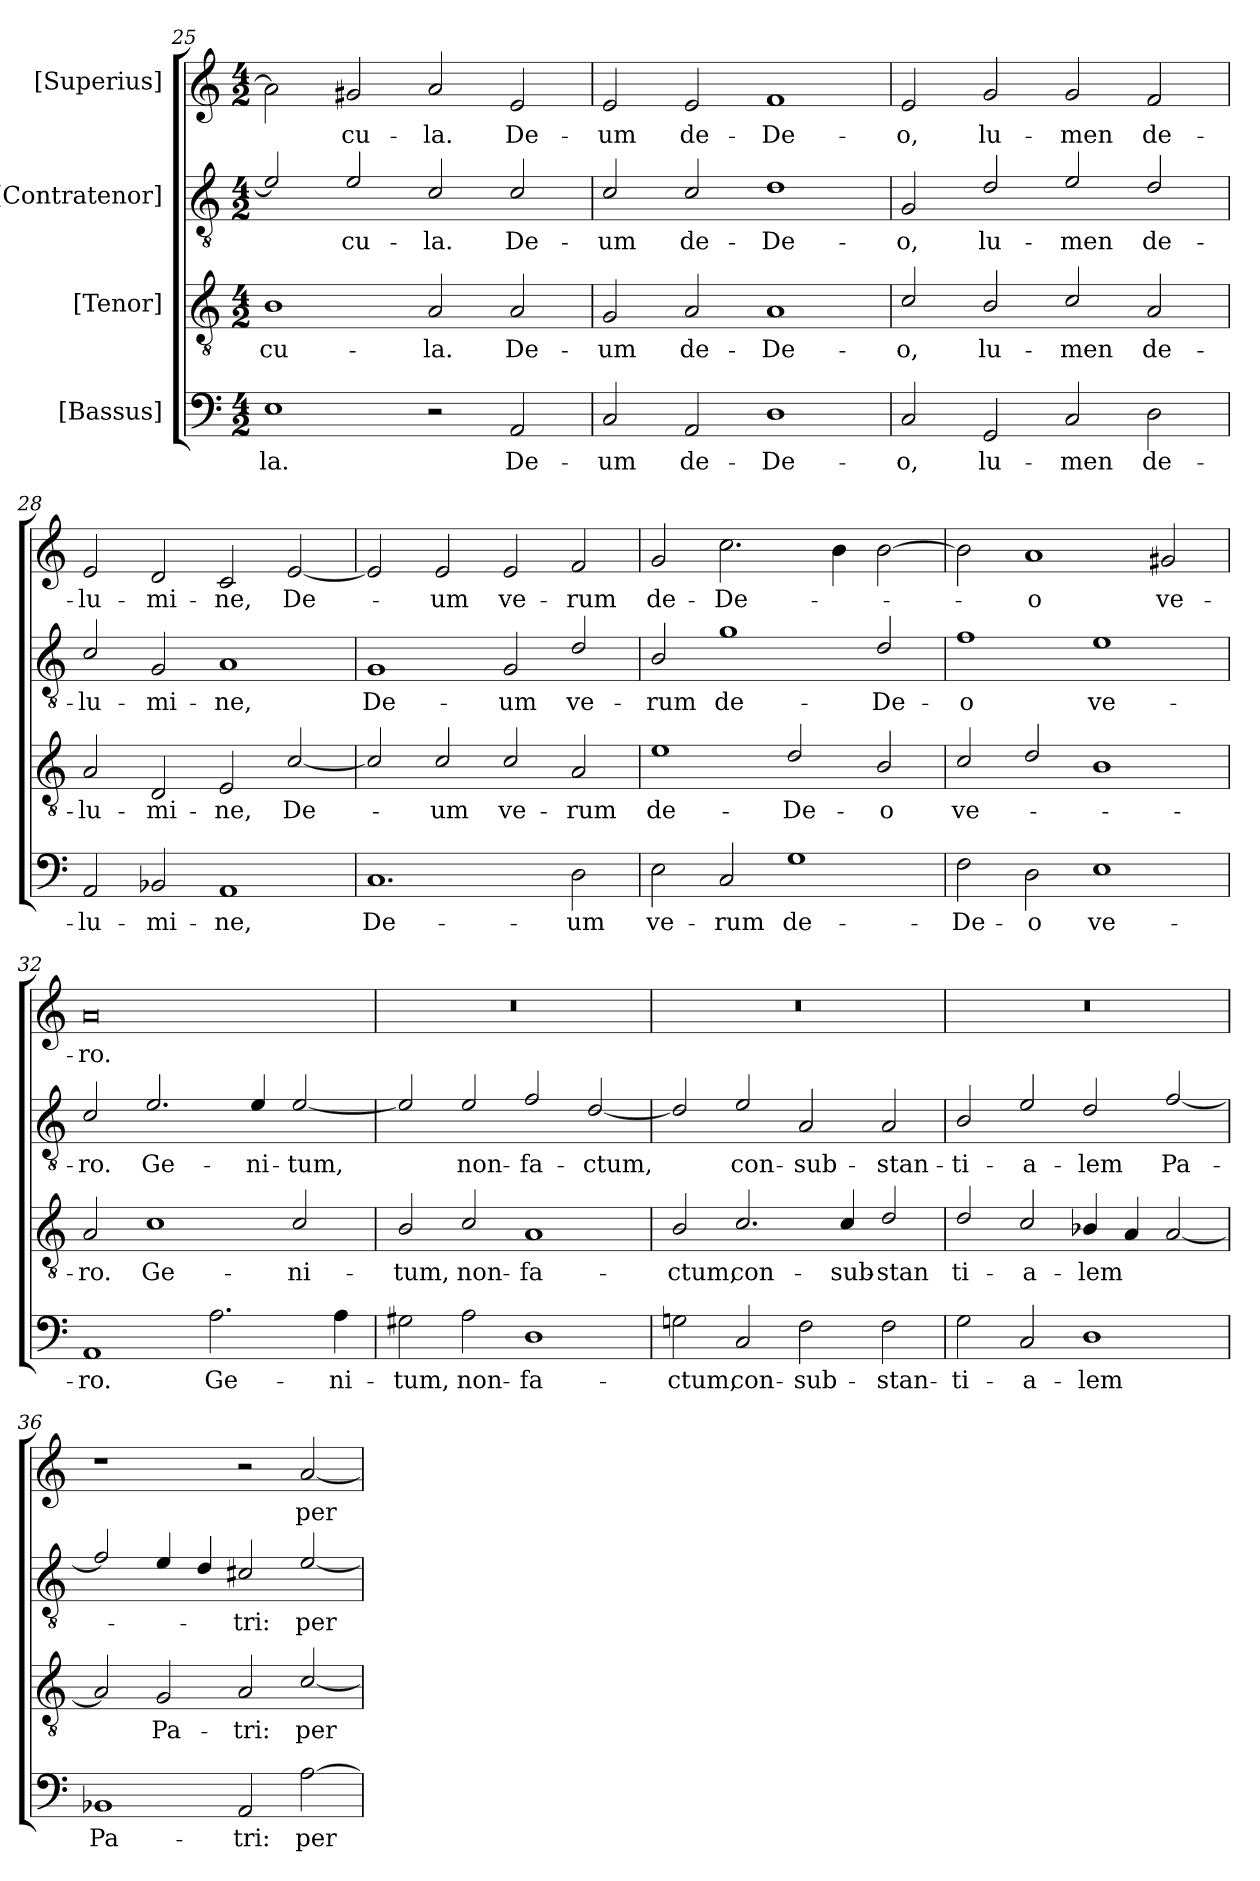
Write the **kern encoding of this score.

**kern	**text	**kern	**text	**kern	**text	**kern	**text
*part4	*part4	*part3	*part3	*part2	*part2	*part1	*part1
*staff4	*staff4	*staff3	*staff3	*staff2	*staff2	*staff1	*staff1
*I"[Bassus]	*	*I"[Tenor]	*	*I"[Contratenor]	*	*I"[Superius]	*
*clefF4	*	*clefGv2	*	*clefGv2	*	*clefG2	*
*k[]	*	*k[]	*	*k[]	*	*k[]	*
*M4/2	*	*M4/2	*	*M4/2	*	*M4/2	*
=25	=25	=25	=25	=25	=25	=25	=25
1E\	-la.	1B\	-cu-	2e/]	.	2a\]	.
.	.	.	.	2e/	-cu-	2g#X/	-cu-
2r	.	2A/	-la.	2c/	-la.	2a/	-la.
2AA/	De-	2A/	De-	2c/	De-	2e/	De-
=26	=26	=26	=26	=26	=26	=26	=26
2C/	-um	2G/	-um	2c/	-um	2e/	-um
2AA/	de-	2A/	de-	2c/	de-	2e/	de-
1D\	De-	1A/	De-	1d\	De-	1f/	De-
=27	=27	=27	=27	=27	=27	=27	=27
2C/	-o,	2c/	-o,	2G/	-o,	2e/	-o,
2GG/	lu-	2B/	lu-	2d/	lu-	2g/	lu-
2C/	-men	2c/	-men	2e/	-men	2g/	-men
2D\	de-	2A/	de-	2d/	de-	2f/	de-
=28	=28	=28	=28	=28	=28	=28	=28
2AA/	lu-	2A/	lu-	2c/	lu-	2e/	lu-
2BB-X/	-mi-	2D/	-mi-	2G/	-mi-	2d/	-mi-
1AA/	-ne,	2E/	-ne,	1A/	-ne,	2c/	-ne,
.	.	[2c/	De­-	.	.	[2e/	De­-
=29	=29	=29	=29	=29	=29	=29	=29
1.C/	De-	2c/]	.	1G/	De-	2e/]	.
.	.	2c/	-um	.	.	2e/	-um
.	.	2c/	ve-	2G/	-um	2e/	ve-
2D\	-um	2A/	-rum	2d/	ve-	2f/	-rum
=30	=30	=30	=30	=30	=30	=30	=30
2E\	ve-	1e\	de-	2B/	-rum	2g/	de-
2C/	-rum	.	.	1g\	de-	2.cc\	De­-
1G\	de-	2d/	De-	.	.	.	.
.	.	.	.	.	.	4b\	.
.	.	2B/	-o	2d/	De-	[2b\	.
=31	=31	=31	=31	=31	=31	=31	=31
2F\	De-	2c/	ve-	1f\	-o	2b\]	.
2D\	-o	2d/	.	.	.	1a/	-o
1E\	ve-	1B\	.	1e\	ve-	.	.
.	.	.	.	.	.	2g#X/	ve-
=32	=32	=32	=32	=32	=32	=32	=32
1AA/	-ro.	2A/	-ro.	2c/	-ro.	0a/	-ro.
.	.	1c\	Ge-	2.e/	Ge-	.	.
2.A\	Ge-	.	.	.	.	.	.
.	.	.	.	4e/	-ni-	.	.
.	.	2c/	-ni-	[2e/	-tum,	.	.
4A\	-ni-	.	.	.	.	.	.
=33	=33	=33	=33	=33	=33	=33	=33
2G#X\	-tum,	2B/	-tum,	2e/]	.	0r	.
2A\	non-	2c/	non-	2e/	non-	.	.
1D\	fa-	1A/	fa-	2f/	fa-	.	.
.	.	.	.	[2d/	-ctum,	.	.
=34	=34	=34	=34	=34	=34	=34	=34
2Gn\	-ctum,	2B/	-ctum,	2d/]	.	0r	.
2C/	con-	2.c/	con-	2e/	con-	.	.
2F\	-sub-	.	.	2A/	-sub-	.	.
.	.	4c/	-sub-	.	.	.	.
2F\	-stan-	2d/	-stan­	2A/	-stan­-	.	.
=35	=35	=35	=35	=35	=35	=35	=35
2G\	-ti-	2d/	ti-	2B/	-ti-	0r	.
2C/	-a-	2c/	-a-	2e/	-a-	.	.
1D\	-lem	4B-X/	-lem	2d/	-lem	.	.
.	.	4A/	.	.	.	.	.
.	.	[2A/	.	[2f/	Pa­-	.	.
=36	=36	=36	=36	=36	=36	=36	=36
1BB-X/	Pa­-	2A/]	.	2f/]	.	1r	.
.	.	2G/	Pa-	4e/	.	.	.
.	.	.	.	4d/	.	.	.
2AA/	-tri:	2A/	-tri:	2c#X/	-tri:	2r	.
[2A\	per-	[2c/	per-	[2e/	per-	[2a/	per-
=	=	=	=	=	=	=	=
*-	*-	*-	*-	*-	*-	*-	*-
